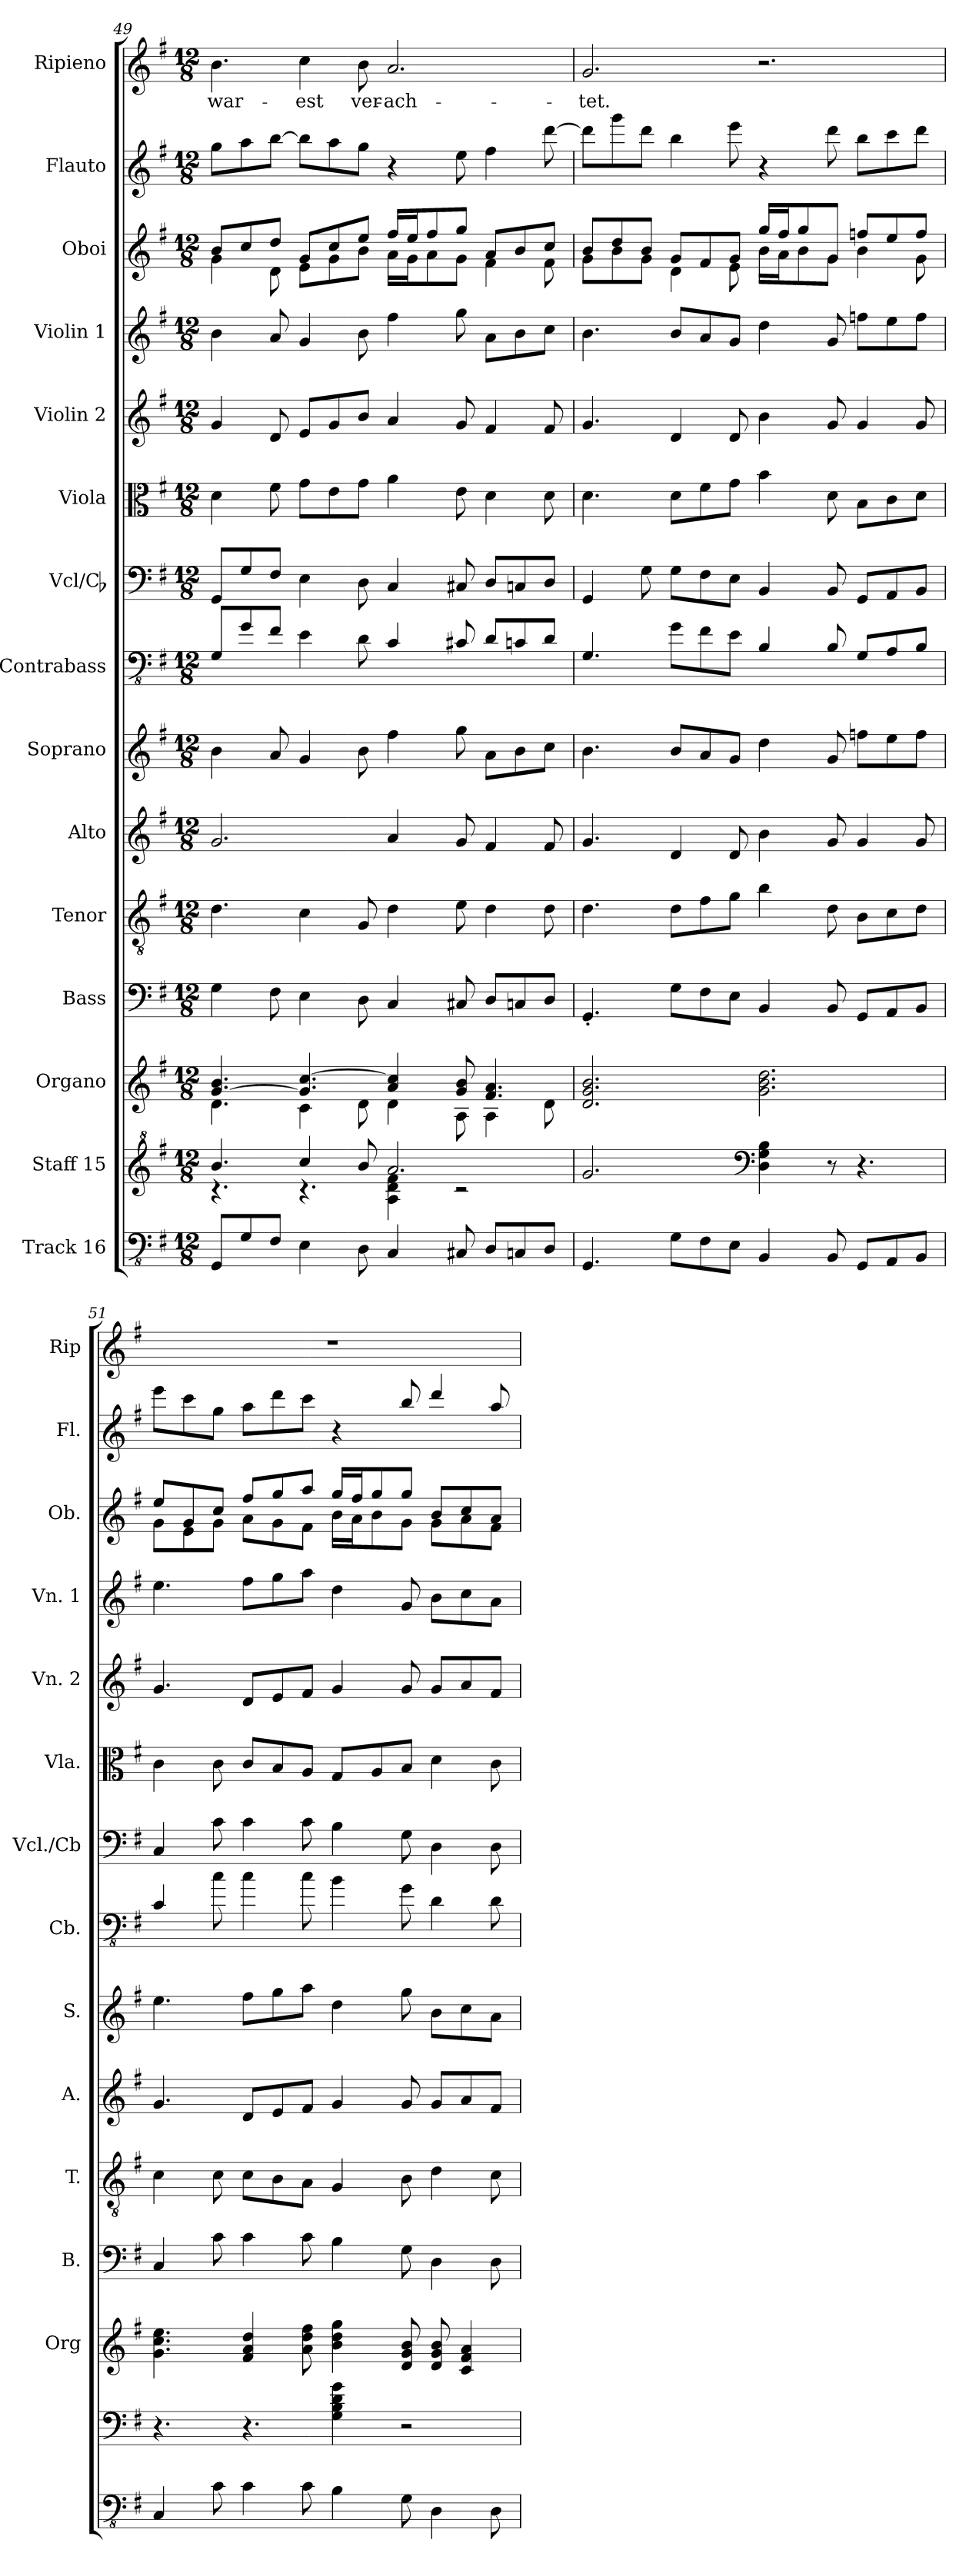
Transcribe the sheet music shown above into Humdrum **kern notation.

**kern	**kern	**kern	**kern	**kern	**kern	**kern	**kern	**kern	**kern	**kern	**kern	**kern	**kern	**kern	**text
*part15	*part14	*part13	*part12	*part11	*part10	*part9	*part8	*part7	*part6	*part5	*part4	*part3	*part2	*part1	*part1
*staff15	*staff14	*staff13	*staff12	*staff11	*staff10	*staff9	*staff8	*staff7	*staff6	*staff5	*staff4	*staff3	*staff2	*staff1	*staff1
*I"Track 16	*I"Staff 15	*I"Organo	*I"Bass	*I"Tenor	*I"Alto	*I"Soprano	*I"Contrabass	*I"Vcl/Cb	*I"Viola	*I"Violin 2	*I"Violin 1	*I"Oboi	*I"Flauto	*I"Ripieno	*
*	*	*I'Org	*I'B.	*I'T.	*I'A.	*I'S.	*I'Cb.	*I'Vcl./Cb	*I'Vla.	*I'Vn. 2	*I'Vn. 1	*I'Ob.	*I'Fl.	*I'Rip	*
*clefFv4	*clefG^2	*clefG2	*clefF4	*clefGv2	*clefG2	*clefG2	*clefFv4	*clefF4	*clefC3	*clefG2	*clefG2	*clefG2	*clefG2	*clefG2	*
*	*	*	*	*	*	*	*ITrd7c12	*	*	*	*	*	*	*	*
*k[f#]	*k[f#]	*k[f#]	*k[f#]	*k[f#]	*k[f#]	*k[f#]	*k[f#]	*k[f#]	*k[f#]	*k[f#]	*k[f#]	*k[f#]	*k[f#]	*k[f#]	*
*M12/8	*M12/8	*M12/8	*M12/8	*M12/8	*M12/8	*M12/8	*M12/8	*M12/8	*M12/8	*M12/8	*M12/8	*M12/8	*M12/8	*M12/8	*
=49	=49	=49	=49	=49	=49	=49	=49	=49	=49	=49	=49	=49	=49	=49	=49
*	*^	*^	*	*	*	*	*	*	*	*	*	*^	*	*	*
8GGG/L	4.bb/	4.r	[4.g/ 4.b/	4.d\	4G\	4.d\	2.g/	4b\	8GGG/L	8GG/L	4d\	4g/	4b\	8b/L	4g\	8gg\L	4.b\	war-
8GG/	.	.	.	.	.	.	.	.	8GG/	8G/	.	.	.	8cc/	.	8aa\	.	.
8FF#/J	.	.	.	.	8F#\	.	.	8a/	8FF#/J	8F#/J	8f#\	8d/	8a/	8dd/J	8d\	[8bb\J	.	.
4EE\	4ccc/	4.r	4.g/] [4.cc/	4c\	4E\	4c\	.	4g/	4EE\	4E\	8g\L	8e/L	4g/	8g/L	8e\L	8bb\L]	4cc\	-est
.	.	.	.	.	.	.	.	.	.	.	8e\	8g/	.	8cc/	8g\	8aa\	.	.
8DD\	8bb/	.	.	8d\	8D\	8G/	.	8b\	8DD\	8D\	8g\J	8b/J	8b\	8ee/J	8b\J	8gg\J	8b\	ver-
4CC/	2.aa/	4a\ 4dd\ 4ff#\	4a/ 4cc/]	4d\	4C/	4d\	4a/	4ff#\	4CC/	4C/	4a\	4a/	4ff#\	16ff#/LL	16a\LL	4r	2.a/	-ach-
.	.	.	.	.	.	.	.	.	.	.	.	.	.	16ee/J	16g\J	.	.	.
.	.	.	.	.	.	.	.	.	.	.	.	.	.	8ff#/	8a\	.	.	.
8CC#X/	.	2r	8g/ 8b/	8A\	8C#X/	8e\	8g/	8gg\	8CC#X/	8C#X/	8e\	8g/	8gg\	8gg/J	8g\J	8ee\	.	.
8DD/L	.	.	4.f#/ 4.a/	4A\	8D/L	4d\	4f#/	8a\L	8DD/L	8D/L	4d\	4f#/	8a\L	8a/L	4f#\	4ff#\	.	.
8CCn/	.	.	.	.	8Cn/	.	.	8b\	8CCn/	8Cn/	.	.	8b\	8b/	.	.	.	.
8DD/J	.	.	.	8d\	8D/J	8d\	8f#/	8cc\J	8DD/J	8D/J	8d\	8f#/	8cc\J	8cc/J	8f#\	[8ddd\	.	.
*	*v	*v	*	*	*	*	*	*	*	*	*	*	*	*	*	*	*	*
*	*	*v	*v	*	*	*	*	*	*	*	*	*	*	*	*	*	*
!!LO:PB:g=z
=50	=50	=50	=50	=50	=50	=50	=50	=50	=50	=50	=50	=50	=50	=50	=50	=50
4.GGG/	2.gg/	2.d/ 2.g/ 2.b/	4.GG'/	4.d\	4.g/	4.b\	4.GGG/	4GG/	4.d\	4.g/	4.b\	8b/L	8g\L	8ddd\L]	2.g/	-tet.
.	.	.	.	.	.	.	.	.	.	.	.	8dd/	8b\	8ggg\	.	.
.	.	.	.	.	.	.	.	8G\	.	.	.	8b/J	8g\J	8ddd\J	.	.
8GG\L	.	.	8G\L	8d\L	4d/	8b/L	8GG\L	8G\L	8d\L	4d/	8b/L	8g/L	4d\	4bb\	.	.
8FF#\	.	.	8F#\	8f#\	.	8a/	8FF#\	8F#\	8f#\	.	8a/	8f#/	.	.	.	.
8EE\J	.	.	8E\J	8g\J	8d/	8g/J	8EE\J	8E\J	8g\J	8d/	8g/J	8g/J	8e\	8eee\	.	.
*	*clefF4	*	*	*	*	*	*	*	*	*	*	*	*	*	*	*
4BBB/	4D\ 4G\ 4B\	2.g\ 2.b\ 2.dd\	4BB/	4b\	4b\	4dd\	4BBB/	4BB/	4b\	4b\	4dd\	16gg/LL	16b\LL	4r	2.r	.
.	.	.	.	.	.	.	.	.	.	.	.	16ff#/J	16a\J	.	.	.
.	.	.	.	.	.	.	.	.	.	.	.	8gg/	8b\	.	.	.
8BBB/	8r	.	8BB/	8d\	8g/	8g/	8BBB/	8BB/	8d\	8g/	8g/	8g/J	8g\J	8ddd\	.	.
8GGG/L	4.r	.	8GG/L	8B\L	4g/	8ffn\L	8GGG/L	8GG/L	8B\L	4g/	8ffn\L	8ffn/L	4b\	8bb\L	.	.
8AAA/	.	.	8AA/	8c\	.	8ee\	8AAA/	8AA/	8c\	.	8ee\	8ee/	.	8ccc\	.	.
8BBB/J	.	.	8BB/J	8d\J	8g/	8ff\J	8BBB/J	8BB/J	8d\J	8g/	8ff\J	8ff/J	8g\	8ddd\J	.	.
=51	=51	=51	=51	=51	=51	=51	=51	=51	=51	=51	=51	=51	=51	=51	=51	=51
4CC/	4.r	4.g\ 4.cc\ 4.ee\	4C/	4c\	4.g/	4.ee\	4CC/	4C/	4c\	4.g/	4.ee\	8ee/L	8g\L	8eee\L	1.r	.
.	.	.	.	.	.	.	.	.	.	.	.	8g/	8e\	8ccc\	.	.
8C\	.	.	8c\	8c\	.	.	8C\	8c\	8c\	.	.	8cc/J	8g\J	8gg\J	.	.
4C\	4.r	4f#/ 4a/ 4dd/	4c\	8c\L	8d/L	8ff#\L	4C\	4c\	8c/L	8d/L	8ff#\L	8ff#/L	8a\L	8aa\L	.	.
.	.	.	.	8B\	8e/	8gg\	.	.	8B/	8e/	8gg\	8gg/	8g\	8ddd\	.	.
8C\	.	8a\ 8dd\ 8ff#\	8c\	8A\J	8f#/J	8aa\J	8C\	8c\	8A/J	8f#/J	8aa\J	8aa/J	8f#\J	8ccc\J	.	.
4BB\	4G\ 4B\ 4d\ 4g\	4b\ 4dd\ 4gg\	4B\	4G/	4g/	4dd\	4BB\	4B\	8G/L	4g/	4dd\	16gg/LL	16b\LL	4r	.	.
.	.	.	.	.	.	.	.	.	.	.	.	16ff#/J	16a\J	.	.	.
.	.	.	.	.	.	.	.	.	8A/	.	.	8gg/	8b\	.	.	.
8GG\	2r	8d/ 8g/ 8b/	8G\	8B\	8g/	8gg\	8GG\	8G\	8B/J	8g/	8g/	8gg/J	8g\J	8bb/	.	.
4DD\	.	8d/ 8g/ 8b/	4D\	4d\	8g/L	8b\L	4DD\	4D\	4d\	8g/L	8b\L	8b/L	8g\L	4ddd/	.	.
.	.	4c/ 4f#/ 4a/	.	.	8a/	8cc\	.	.	.	8a/	8cc\	8cc/	8a\	.	.	.
8DD\	.	.	8D\	8c\	8f#/J	8a\J	8DD\	8D\	8c\	8f#/J	8a\J	8a/J	8f#\J	8aa/	.	.
*	*	*	*	*	*	*	*	*	*	*	*	*v	*v	*	*	*
=	=	=	=	=	=	=	=	=	=	=	=	=	=	=	=
*-	*-	*-	*-	*-	*-	*-	*-	*-	*-	*-	*-	*-	*-	*-	*-
